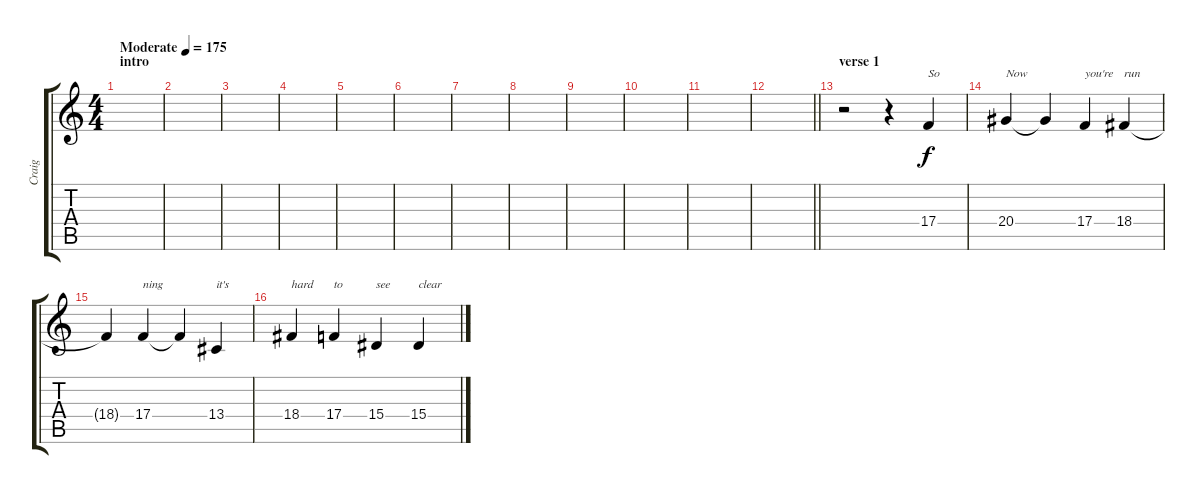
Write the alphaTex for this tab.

\track ("Craig" "Craig") {instrument voiceoohs}
\staff {score tabs}
\tuning (D4 A3 F3 C3 G2 C2) {hide}
\ts (4 4)
\section ("" "intro")
\tempo (175 "Moderate")
\clef g2
\ks c
|
|
|
|
|
|
|
|
|
|
|
\barLineRight lightlight
|
\section ("" "verse 1")
r.2 r.4 17.4.4{txt "So"} |
20.4.4{txt "Now"} 20.4{t}.4 17.4.4{txt "you're"} 18.4.4{txt "run"} |
18.4{t}.4 17.4.4{txt "ning"} 17.4{t}.4 13.4.4{txt "it's"} |
18.4.4{txt "hard"} 17.4.4{txt "to"} 15.4.4{txt "see"} 15.4.4{txt "clear"}
